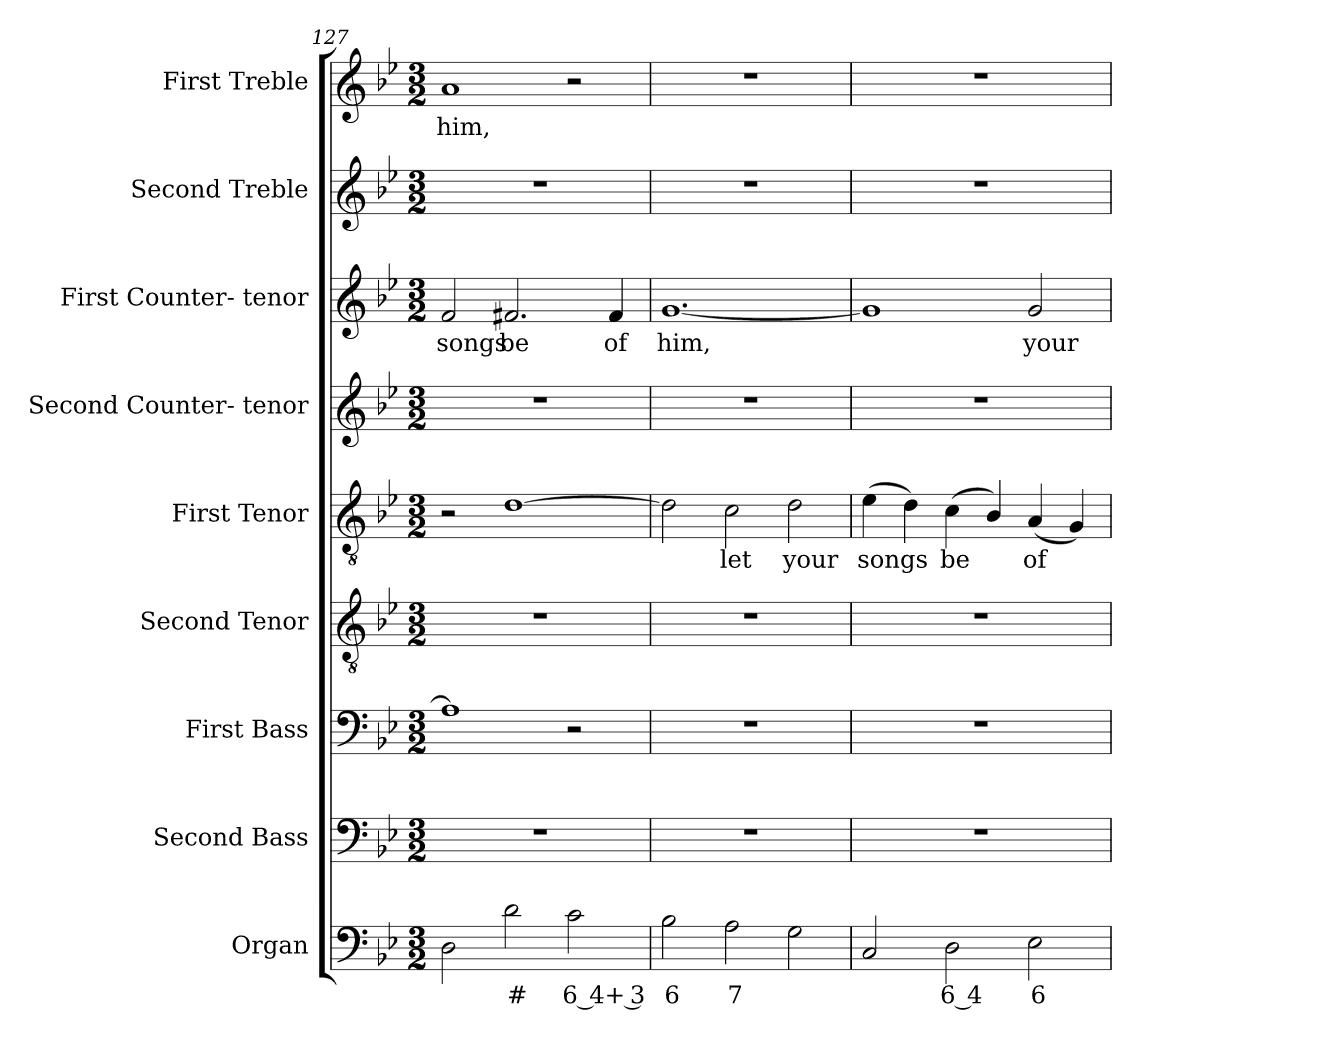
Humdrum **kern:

**kern	**text	**kern	**kern	**kern	**kern	**text	**kern	**kern	**text	**kern	**kern	**text
*part9	*part9	*part8	*part7	*part6	*part5	*part5	*part4	*part3	*part3	*part2	*part1	*part1
*staff9	*staff9	*staff8	*staff7	*staff6	*staff5	*staff5	*staff4	*staff3	*staff3	*staff2	*staff1	*staff1
*I"Organ	*	*I"Second Bass	*I"First Bass	*I"Second Tenor	*I"First Tenor	*	*I"Second Counter- tenor	*I"First Counter- tenor	*	*I"Second Treble	*I"First Treble	*
*I'Org.	*	*I'B2.	*I'B1.	*I'T2.	*I'T1.	*	*	*	*	*I'S2.	*	*
*clefF4	*	*clefF4	*clefF4	*clefGv2	*clefGv2	*	*clefG2	*clefG2	*	*clefG2	*clefG2	*
*	*	*	*	*ITrd7c12	*ITrd7c12	*	*	*	*	*	*	*
*k[b-e-]	*	*k[b-e-]	*k[b-e-]	*k[b-e-]	*k[b-e-]	*	*k[b-e-]	*k[b-e-]	*	*k[b-e-]	*k[b-e-]	*
*B-:	*	*B-:	*B-:	*B-:	*B-:	*	*B-:	*B-:	*	*B-:	*B-:	*
*M3/2	*	*M3/2	*M3/2	*M3/2	*M3/2	*	*M3/2	*M3/2	*	*M3/2	*M3/2	*
=127	=127	=127	=127	=127	=127	=127	=127	=127	=127	=127	=127	=127
!	!	!LO:N:vis=1	!	!LO:N:vis=1	!	!	!LO:N:vis=1	!	!	!	!	!
!	!	!	!	!	!	!	!	!	!LO:LY:b:color=#000000	!LO:N:vis=1	!	!
!	!	!	!	!	!	!	!	!	!	!	!	!LO:LY:b:color=#000000
2Di\	.	1.r	1Ai]	1.r	2r	.	1.r	2fi/	songs	1.r	1ai	him,
!	!LO:LY:b:color=#000000	!	!	!	!	!	!	!	!	!	!	!
!	!	!	!	!	!	!	!	!	!LO:LY:b:color=#000000	!	!	!
2di\	#	.	.	.	[1Di	.	.	2.f#Xi/	be	.	.	.
!	!LO:LY:b:color=#000000	!	!	!	!	!	!	!	!	!	!	!
2ci\	6 4+ 3	.	2r	.	.	.	.	.	.	.	2r	.
!	!	!	!	!	!	!	!	!	!LO:LY:b:color=#000000	!	!	!
.	.	.	.	.	.	.	.	4f#i/	of	.	.	.
=128	=128	=128	=128	=128	=128	=128	=128	=128	=128	=128	=128	=128
!	!LO:LY:b:color=#000000	!LO:N:vis=1	!LO:N:vis=1	!LO:N:vis=1	!	!	!LO:N:vis=1	!	!	!	!	!
!	!	!	!	!	!	!	!	!	!LO:LY:b:color=#000000	!LO:N:vis=1	!LO:N:vis=1	!
2B-i\	6	1.r	1.r	1.r	2Di\]	.	1.r	[1.gi	him,	1.r	1.r	.
!	!LO:LY:b:color=#000000	!	!	!	!	!	!	!	!	!	!	!
!	!	!	!	!	!	!LO:LY:b:color=#000000	!	!	!	!	!	!
2Ai\	7	.	.	.	2Ci\	let	.	.	.	.	.	.
!	!	!	!	!	!	!LO:LY:b:color=#000000	!	!	!	!	!	!
2Gi\	.	.	.	.	2Di\	your	.	.	.	.	.	.
=129	=129	=129	=129	=129	=129	=129	=129	=129	=129	=129	=129	=129
!	!	!LO:N:vis=1	!LO:N:vis=1	!LO:N:vis=1	!	!	!	!	!	!	!	!
!	!	!	!	!	!	!LO:LY:b:color=#000000	!LO:N:vis=1	!	!	!LO:N:vis=1	!LO:N:vis=1	!
2Ci/	.	1.r	1.r	1.r	(4E-i\	songs	1.r	1gi]	.	1.r	1.r	.
.	.	.	.	.	4Di\)	.	.	.	.	.	.	.
!	!LO:LY:b:color=#000000	!	!	!	!	!	!	!	!	!	!	!
!	!	!	!	!	!	!LO:LY:b:color=#000000	!	!	!	!	!	!
2Di\	6 4	.	.	.	(4Ci\	be	.	.	.	.	.	.
.	.	.	.	.	4BB-i/)	.	.	.	.	.	.	.
!	!LO:LY:b:color=#000000	!	!	!	!	!	!	!	!	!	!	!
!	!	!	!	!	!	!LO:LY:b:color=#000000	!	!	!	!	!	!
!	!	!	!	!	!	!	!	!	!LO:LY:b:color=#000000	!	!	!
2E-i\	6	.	.	.	(4AAi/	of	.	2gi/	your	.	.	.
.	.	.	.	.	4GGi/)	.	.	.	.	.	.	.
=	=	=	=	=	=	=	=	=	=	=	=	=
*-	*-	*-	*-	*-	*-	*-	*-	*-	*-	*-	*-	*-
